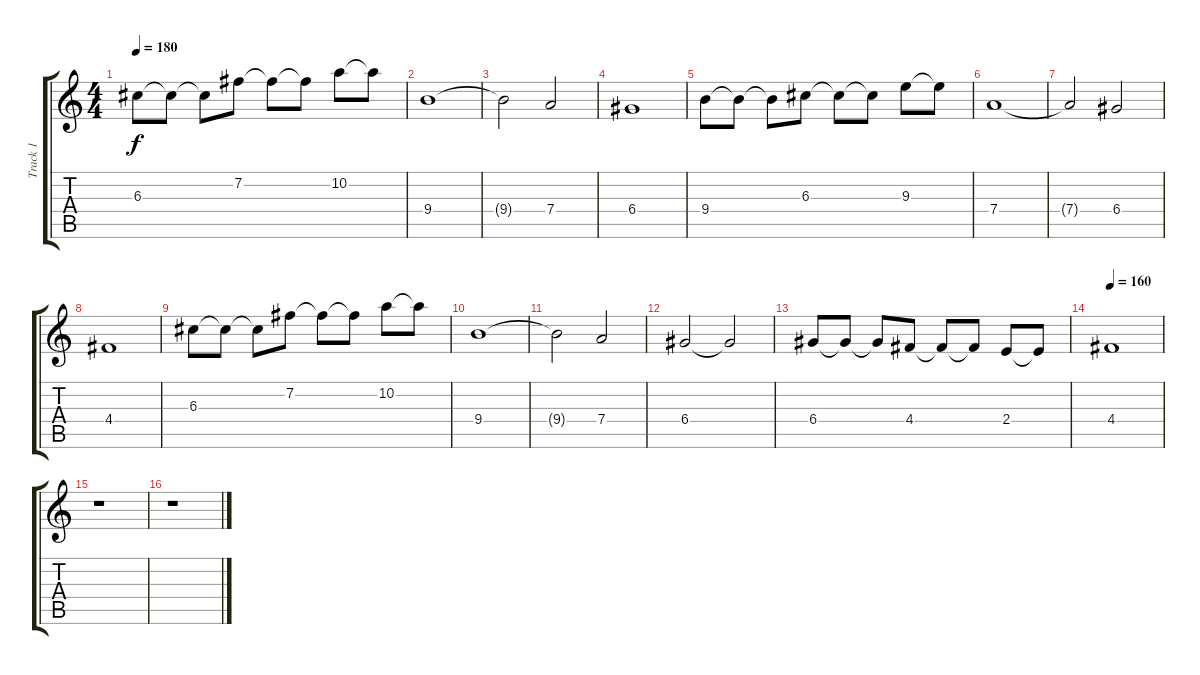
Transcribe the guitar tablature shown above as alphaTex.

\track ("Track 1" "Track 1") {instrument distortionguitar}
\staff {score tabs}
\tuning (E4 B3 G3 D3 A2 D2) {hide}
\ts (4 4)
\tempo 180
\clef g2
\ks c
6.3.8{dy f} 6.3{t}.8 6.3{t}.8 7.2.8 7.2{t}.8 7.2{t}.8 10.2.8 10.2{t}.8 |
9.4.1 |
9.4{t}.2 7.4.2 |
6.4.1 |
9.4.8 9.4{t}.8 9.4{t}.8 6.3.8 6.3{t}.8 6.3{t}.8 9.3.8 9.3{t}.8 |
7.4.1 |
7.4{t}.2 6.4.2 |
4.4.1 |
6.3.8 6.3{t}.8 6.3{t}.8 7.2.8 7.2{t}.8 7.2{t}.8 10.2.8 10.2{t}.8 |
9.4.1 |
9.4{t}.2 7.4.2 |
6.4.2 6.4{t}.2 |
6.4.8 6.4{t}.8 6.4{t}.8 4.4.8 4.4{t}.8 4.4{t}.8 2.4.8 2.4{t}.8 |
\tempo 160
4.4.1 |
r.1 |
r.1
